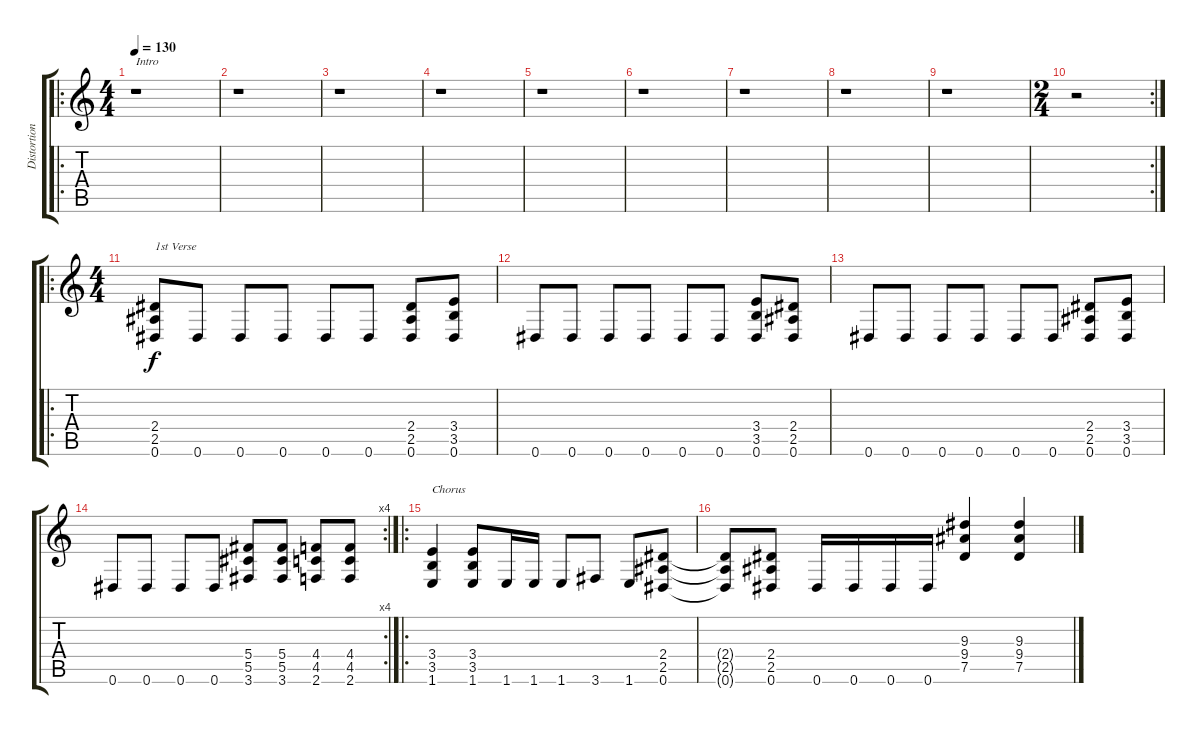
\track ("Distortion Guitar 2" "Distortion") {instrument distortionguitar}
\staff {score tabs}
\tuning (Eb4 Bb3 Gb3 Db3 Ab2 Eb2) {hide}
\ro
\ts (4 4)
\tempo 130
\clef g2
\ks c
r.1{txt "Intro" dy f instrument distortionguitar} |
r.1 |
r.1 |
r.1 |
r.1 |
r.1 |
r.1 |
r.1 |
r.1 |
\rc 2
\ts (2 4)
r.2 |
\ro
\ts (4 4)
(2.4 2.5 0.6).8{txt "1st Verse"} 0.6.8 0.6.8 0.6.8 0.6.8 0.6.8 (2.4 2.5 0.6).8 (3.4 3.5 0.6).8 |
0.6.8 0.6.8 0.6.8 0.6.8 0.6.8 0.6.8 (3.4 3.5 0.6).8 (2.4 2.5 0.6).8 |
0.6.8 0.6.8 0.6.8 0.6.8 0.6.8 0.6.8 (2.4 2.5 0.6).8 (3.4 3.5 0.6).8 |
\rc 4
0.6.8 0.6.8 0.6.8 0.6.8 (5.4 5.5 3.6).8 (5.4 5.5 3.6).8 (4.4 4.5 2.6).8 (4.4 4.5 2.6).8 |
\ro
(3.4 3.5 1.6).4{txt "Chorus"} (3.4 3.5 1.6).8 1.6.16 1.6.16 1.6.8 3.6.8 1.6.8 (2.4 2.5 0.6).8 |
(2.4{t} 2.5{t} 0.6{t}).8 (2.4 2.5 0.6).8 0.6.16 0.6.16 0.6.16 0.6.16 (9.3 9.4 7.5).4 (9.3 9.4{ss} 7.5{ss}).4
